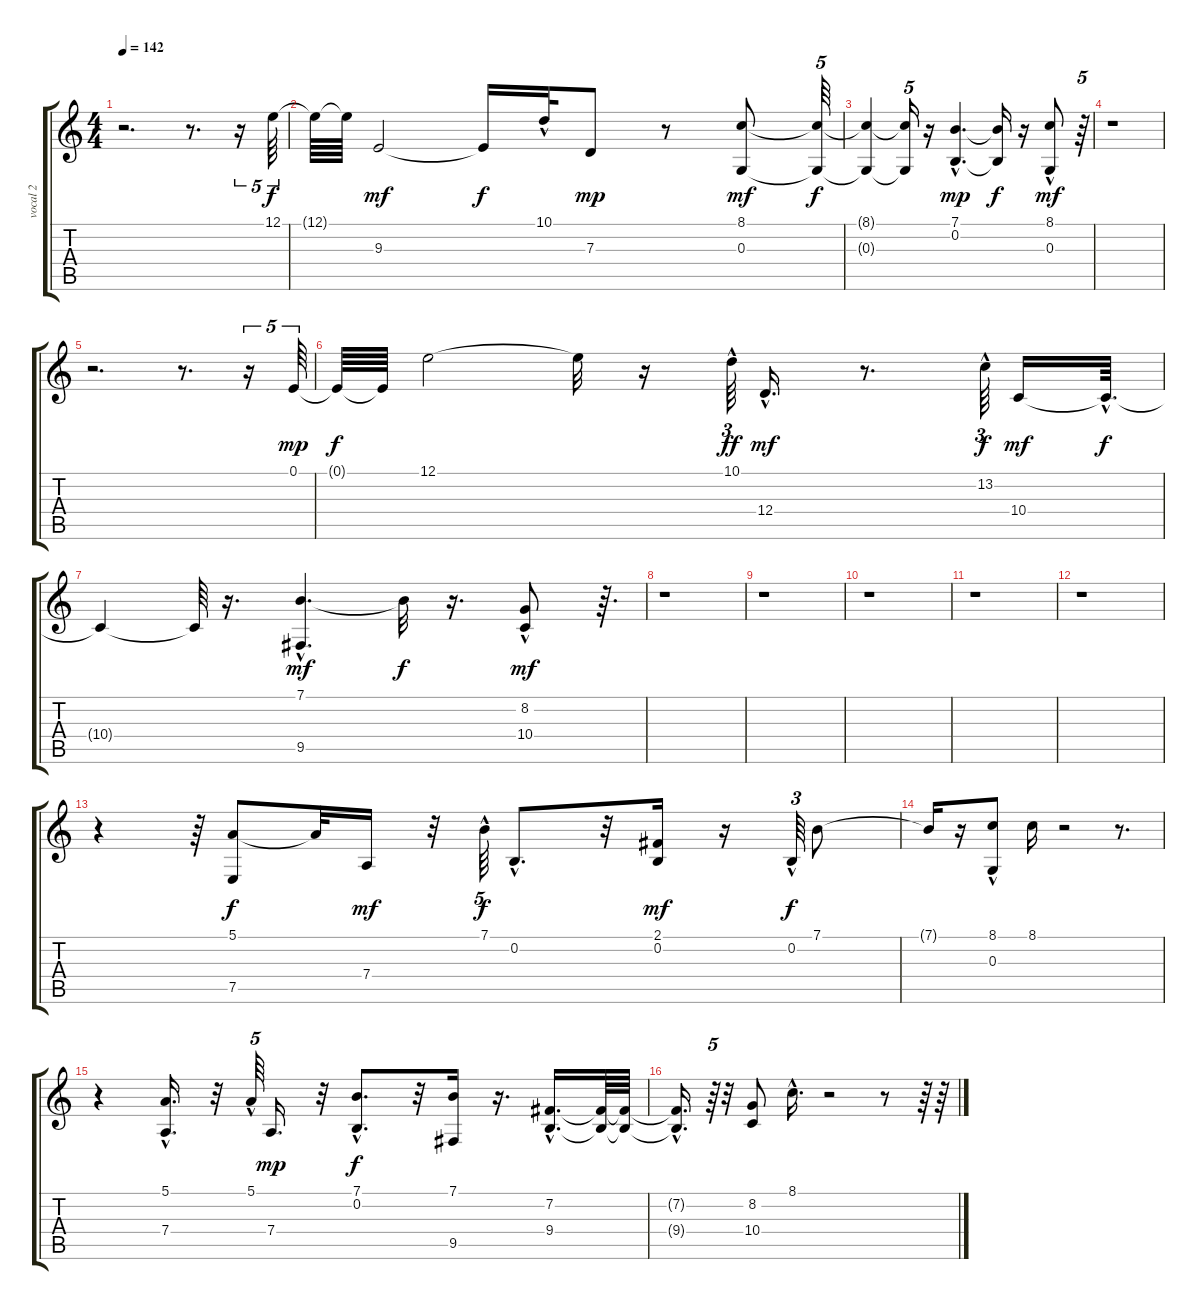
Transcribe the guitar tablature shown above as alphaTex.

\track ("vocal 2" "vocal 2") {instrument lead2sawtooth}
\staff {score tabs}
\tuning (E4 B3 G3 D3 A2 E2) {hide}
\ts (4 4)
\tempo 142
\clef g2
\ks c
r.2{d dy mf} r.8{d} r.16{tu (5 4)} 12.1.64{tu (5 4) dy f} |
12.1{t}.64 12.1{t}.64 9.3.2{dy mf} 9.3{t}.16{dy f} 10.1{hac}.32 7.3.8{dy mp} r.8 (8.1 0.3).8{dy mf} (8.1{t} 0.3{t}).64{tu (5 4) dy f} |
(8.1{t} 0.3{t}).4 (8.1{t} 0.3{t}).16{tu (5 4)} r.16 (7.1{hac} 0.2{hac}).4{d dy mp} (7.1{t} 0.2{t}).16{dy f} r.16 (8.1{hac} 0.3).8{dy mf} r.64{tu (5 4)} |
r.1 |
r.2{d} r.8{d} r.16{tu (5 4)} 0.1.64{tu (5 4) dy mp} |
0.1{t}.64{dy f} 0.1{t}.64 12.1.2 12.1{t}.32 r.16 10.1{hac}.64{tu (3 2) dy ff} 12.4{hac}.16{d dy mf} r.8{d} 13.2{hac}.64{tu (3 2) dy f} 10.4.16{dy mf} 10.4{hac t}.64{d dy f} |
10.4{t}.4 10.4{t}.64 r.16{d} (7.1{hac} 9.5{hac}).4{d dy mf} 7.1{t}.32{dy f} r.16{d} (8.2{hac} 10.4).8{dy mf} r.64{d} |
r.1 |
r.1 |
r.1 |
r.1 |
r.1 |
r.4 r.64 (5.1 7.5).8{dy f} 5.1{t}.32 7.4.16{dy mf} r.32 7.1{hac}.64{tu (5 4) dy f} 0.2{hac}.8{d} r.32 (2.1 0.2).16{dy mf} r.16 0.2{hac}.64{tu (3 2) dy f} 7.1.8 |
7.1{t}.16 r.16 (8.1{hac} 0.3).8 8.1.16 r.2 r.8{d} |
r.4 (5.1 7.4{hac}).16{d} r.32 5.1{hac}.64{tu (5 4)} 7.4.16{d dy mp} r.32 (7.1 0.2{hac}).8{d dy f} r.32 (7.1 9.5).16 r.16{d} (7.2{hac} 9.4{hac}).16{d} (7.2{t} 9.4{t}).64 (7.2{t} 9.4{t}).64 |
(7.2{hac t} 9.4{t}).16{d} r.64{tu (5 4)} r.32 (8.2 10.4).8 8.1{hac}.16{d} r.2 r.8 r.64 r.64
